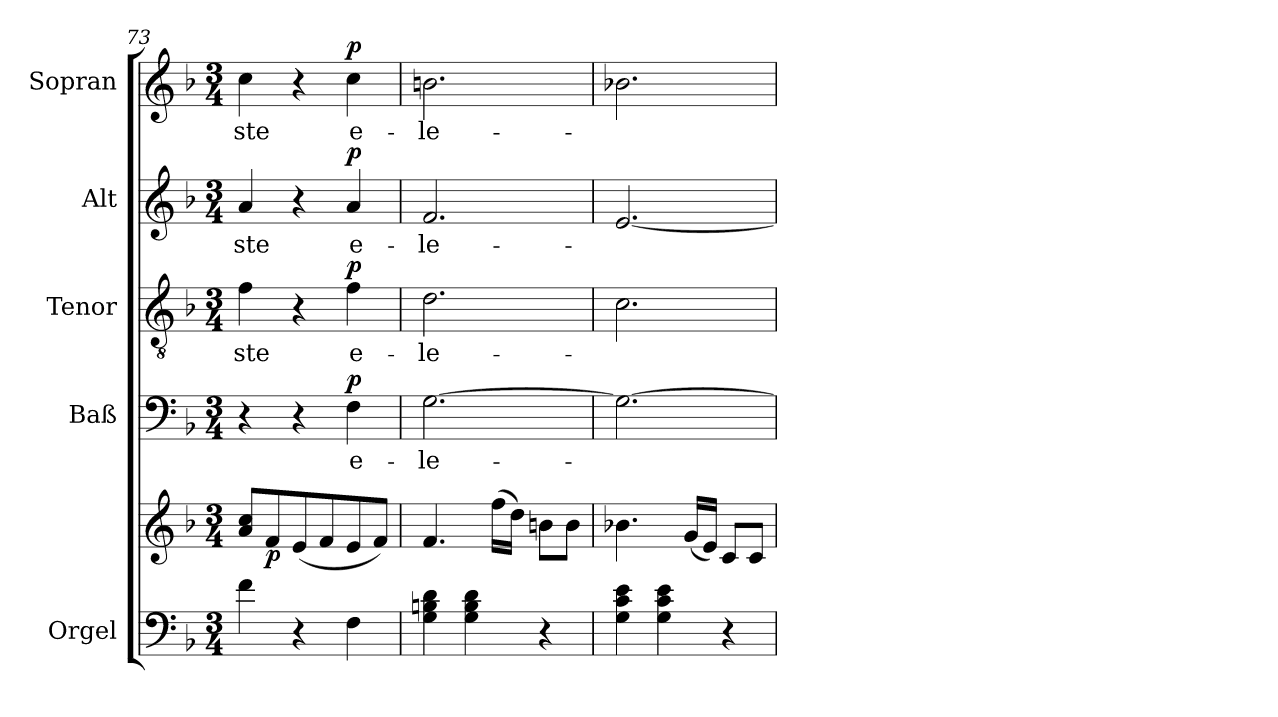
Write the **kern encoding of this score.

**kern	**kern	**dynam	**kern	**text	**dynam	**kern	**text	**dynam	**kern	**text	**dynam	**kern	**text	**dynam
*part5	*part5	*part5	*part4	*part4	*part4	*part3	*part3	*part3	*part2	*part2	*part2	*part1	*part1	*part1
*staff6	*staff5	*staff5/6	*staff4	*staff4	*staff4	*staff3	*staff3	*staff3	*staff2	*staff2	*staff2	*staff1	*staff1	*staff1
*I"Orgel	*	*	*I"Baß	*	*	*I"Tenor	*	*	*I"Alt	*	*	*I"Sopran	*	*
*I'Org.	*	*	*	*	*	*	*	*	*	*	*	*	*	*
*clefF4	*clefG2	*	*clefF4	*	*	*clefGv2	*	*	*clefG2	*	*	*clefG2	*	*
*k[b-]	*k[b-]	*	*k[b-]	*	*	*k[b-]	*	*	*k[b-]	*	*	*k[b-]	*	*
*F:	*F:	*	*F:	*	*	*F:	*	*	*F:	*	*	*F:	*	*
*M3/4	*M3/4	*	*M3/4	*	*	*M3/4	*	*	*M3/4	*	*	*M3/4	*	*
=73	=73	=73	=73	=73	=73	=73	=73	=73	=73	=73	=73	=73	=73	=73
!	!	!	!	!	!	!	!LO:LY:b	!	!	!LO:LY:b	!	!	!LO:LY:b	!
4f\	8a/ 8cc/L	.	4r	.	.	4f\	-ste	.	4a/	-ste	.	4cc\	-ste	.
!	!	!LO:DY:b	!	!	!	!	!	!	!	!	!	!	!	!
.	8f/	p	.	.	.	.	.	.	.	.	.	.	.	.
4r	(<8e/	.	4r	.	.	4r	.	.	4r	.	.	4r	.	.
.	8f/	.	.	.	.	.	.	.	.	.	.	.	.	.
!	!	!	!	!LO:LY:b	!LO:DY:a	!	!LO:LY:b	!LO:DY:a	!	!LO:LY:b	!LO:DY:a	!	!LO:LY:b	!LO:DY:a
4F\	8e/	.	4F\	e-	p	4f\	e-	p	4a/	e-	p	4cc\	e-	p
.	8f/J)	.	.	.	.	.	.	.	.	.	.	.	.	.
=74	=74	=74	=74	=74	=74	=74	=74	=74	=74	=74	=74	=74	=74	=74
!	!	!	!	!LO:LY:b	!	!	!LO:LY:b	!	!	!LO:LY:b	!	!	!LO:LY:b	!
4G\ 4Bn\ 4d\	4.f/	.	[2.G\	-le-	.	2.d\	-le-	.	2.f/	-le-	.	2.bn\	-le-	.
4G\ 4B\ 4d\	.	.	.	.	.	.	.	.	.	.	.	.	.	.
.	(>16ff\LL	.	.	.	.	.	.	.	.	.	.	.	.	.
.	16dd\JJ)	.	.	.	.	.	.	.	.	.	.	.	.	.
4r	8bn\L	.	.	.	.	.	.	.	.	.	.	.	.	.
.	8b\J	.	.	.	.	.	.	.	.	.	.	.	.	.
!!LO:LB:g=z
=75	=75	=75	=75	=75	=75	=75	=75	=75	=75	=75	=75	=75	=75	=75
4G\ 4c\ 4e\	4.b-X\	.	2.G\_	.	.	2.c\	.	.	[2.e/	.	.	2.b-X\	.	.
4G\ 4c\ 4e\	.	.	.	.	.	.	.	.	.	.	.	.	.	.
.	(<16g/LL	.	.	.	.	.	.	.	.	.	.	.	.	.
.	16e/JJ)	.	.	.	.	.	.	.	.	.	.	.	.	.
4r	8c/L	.	.	.	.	.	.	.	.	.	.	.	.	.
.	8c/J	.	.	.	.	.	.	.	.	.	.	.	.	.
=	=	=	=	=	=	=	=	=	=	=	=	=	=	=
*-	*-	*-	*-	*-	*-	*-	*-	*-	*-	*-	*-	*-	*-	*-
